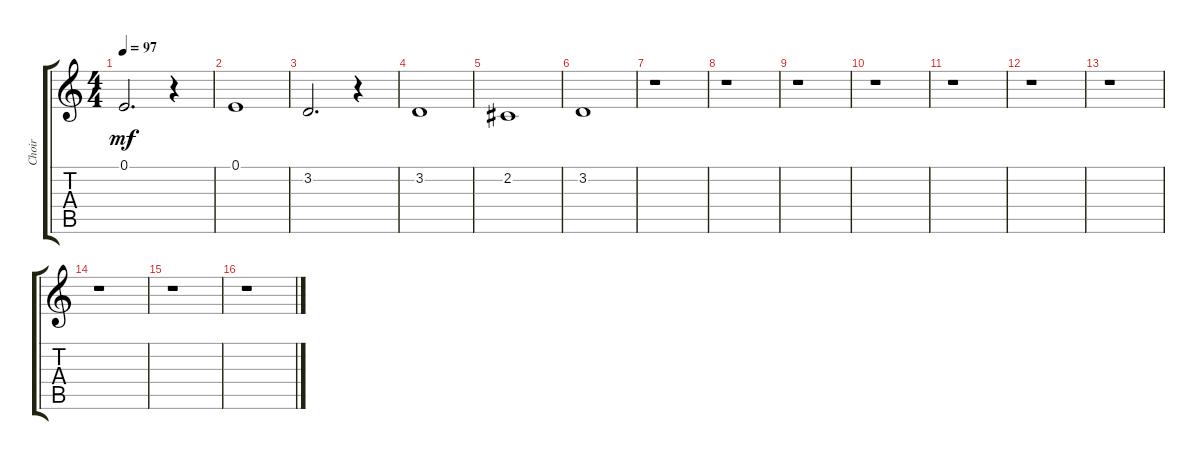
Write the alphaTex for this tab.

\track ("Choir" "Choir") {instrument synthvoice}
\staff {score tabs}
\tuning (E4 B3 G3 D3 A2 E2) {hide}
\ts (4 4)
\tempo 97
\clef g2
\ks c
0.1.2{d dy mf volume 16} r.4 |
0.1.1{volume 4} |
3.2.2{d volume 16} r.4 |
3.2.1{volume 4} |
2.2.1{volume 16} |
3.2.1 |
r.1 |
r.1 |
r.1 |
r.1 |
r.1 |
r.1 |
r.1 |
r.1 |
r.1 |
r.1
